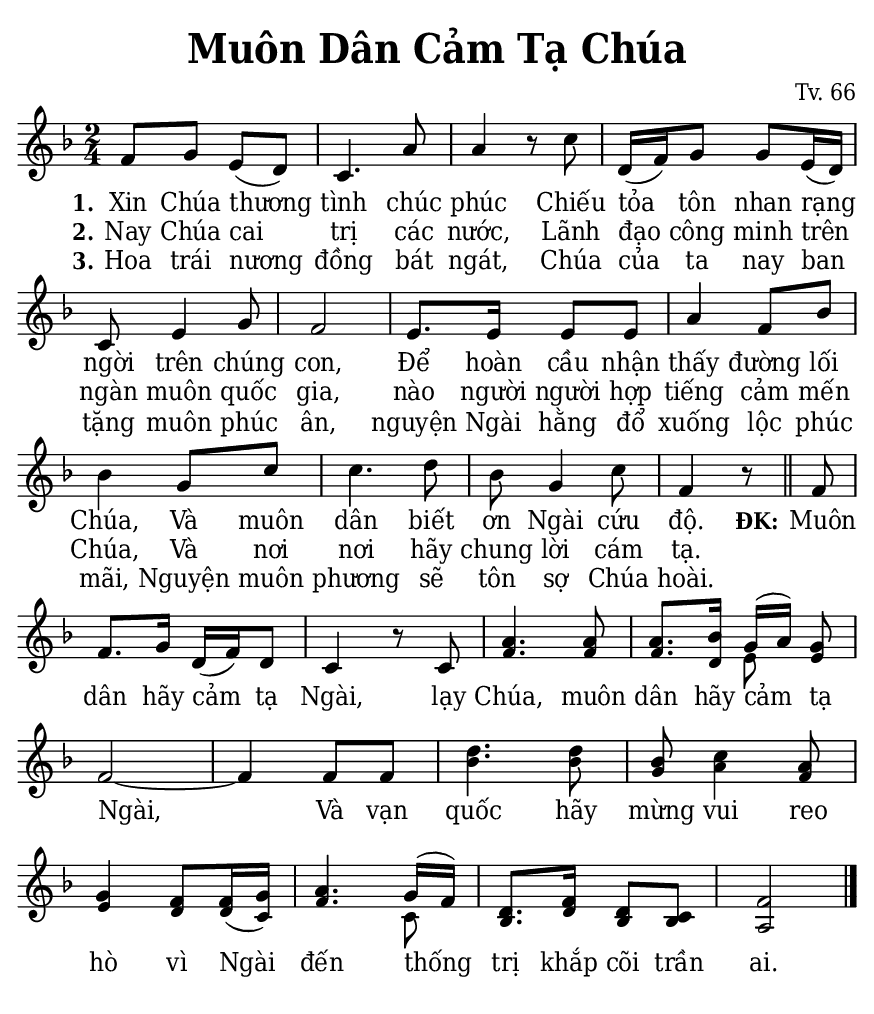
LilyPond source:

% Cài đặt chung\
\version "2.22.1"
\include "english.ly"

\header {
  title = \markup { \fontsize #1 "Muôn Dân Cảm Tạ Chúa" }
  composer = "Tv. 66"
  %arranger = "Lm. Kim Long"
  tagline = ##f
}

% Nhạc phiên khúc
nhacPhienKhucSop = \relative c' {
  f8 g e (d) |
  c4. a'8 |
  a4 r8 c |
  d,16 (f) g8 g e16 (d) |
  c8 e4 g8 |
  f2 |
  e8. e16 e8 e |
  a4 f8 bf |
  bf4 g8 c |
  c4. d8 |
  bf g4 c8 |
  f,4 r8 \bar "||"
  
  f |
  f8. g16 d (f) d8 |
  c4 r8 c |
  a'4. a8 |
  a8. bf16 g (a) g8 |
  f2 ~ |
  f4 f8 f |
  d'4. d8 |
  bf c4 a8 |
  g4 f8 f16 (g) |
  a4. g16 (f) |
  d8. f16 d8 c |
  f2 \bar "|."
}

nhacPhienKhucAlto = \relative c' {
  R2*11
  r4.
  f8 |
  f8. g16 d (f) d8 |
  c4 r8 c |
  f4. f8 |
  f8. d16 e8 e |
  f2 ~ |
  f4 f8 f |
  bf4. bf8 |
  g8 a4 f8 |
  e4 d8 d16 (c) |
  f4. c8 |
  bf8. d16 bf8 bf |
  a2
}

% Lời phiên khúc
loiPhienKhucSop = \lyrics {
  <<
    {
      \set stanza = "1."
      Xin Chúa thương tình chúc phúc
      Chiếu tỏa tôn nhan rạng ngời trên chúng con,
      Để hoàn cầu nhận thấy đường lối Chúa,
      Và muôn dân biết ơn Ngài cứu độ.
    }
    \new Lyrics {
	    \set associatedVoice = "beSop"
	    \set stanza = "2."
	    Nay Chúa cai trị các nước,
	    Lãnh đạo công minh trên ngàn muôn quốc gia,
	    nào người người hợp tiếng cảm mến Chúa,
	    Và nơi nơi hãy chung lời cám tạ.
    }
    \new Lyrics {
	    \set associatedVoice = "beSop"
	    \set stanza = "3."
	    Hoa trái nương đồng bát ngát,
	    Chúa của ta nay ban tặng muôn phúc ân,
	    nguyện Ngài hằng đổ xuống lộc phúc mãi,
	    Nguyện muôn phương sẽ tôn sợ Chúa hoài.
    }
  >>
  \set stanza = "ĐK:"
  Muôn dân hãy cảm tạ Ngài,
  lạy Chúa, muôn dân hãy cảm tạ Ngài,
  Và vạn quốc hãy mừng vui reo hò
  vì Ngài đến thống trị khắp cõi trần ai.
}

% Dàn trang
\paper {
  #(set-paper-size "a5")
  top-margin = 3\mm
  bottom-margin = 3\mm
  left-margin = 3\mm
  right-margin = 3\mm
  indent = #0
  #(define fonts
	 (make-pango-font-tree "Deja Vu Serif Condensed"
	 		       "Deja Vu Serif Condensed"
			       "Deja Vu Serif Condensed"
			       (/ 20 20)))
  print-page-number = ##f
  page-count = 1
}

TongNhip = {
  \key f \major \time 2/4
  \set Timing.beamExceptions = #'()
  \set Timing.baseMoment = #(ly:make-moment 1/4)
}

% Đổi kích thước nốt cho bè phụ
notBePhu =
#(define-music-function (font-size music) (number? ly:music?)
   (for-some-music
     (lambda (m)
       (if (music-is-of-type? m 'rhythmic-event)
           (begin
             (set! (ly:music-property m 'tweaks)
                   (cons `(font-size . ,font-size)
                         (ly:music-property m 'tweaks)))
             #t)
           #f))
     music)
   music)

\score {
  \new ChoirStaff <<
    \new Staff \with {
        \consists "Merge_rests_engraver"
        printPartCombineTexts = ##f
      }
      <<
      \new Voice \TongNhip \partCombine 
        \nhacPhienKhucSop
        \notBePhu -1 { \nhacPhienKhucAlto }
      \new NullVoice = beSop \nhacPhienKhucSop
      \new Lyrics \lyricsto beSop \loiPhienKhucSop
      >>
  >>
  \layout {
    %\override Staff.TimeSignature.transparent = ##t
    \override Lyrics.LyricSpace.minimum-distance = #0.8
    \override Score.BarNumber.break-visibility = ##(#f #f #f)
    \override Score.SpacingSpanner.uniform-stretching = ##t
  } 
}
